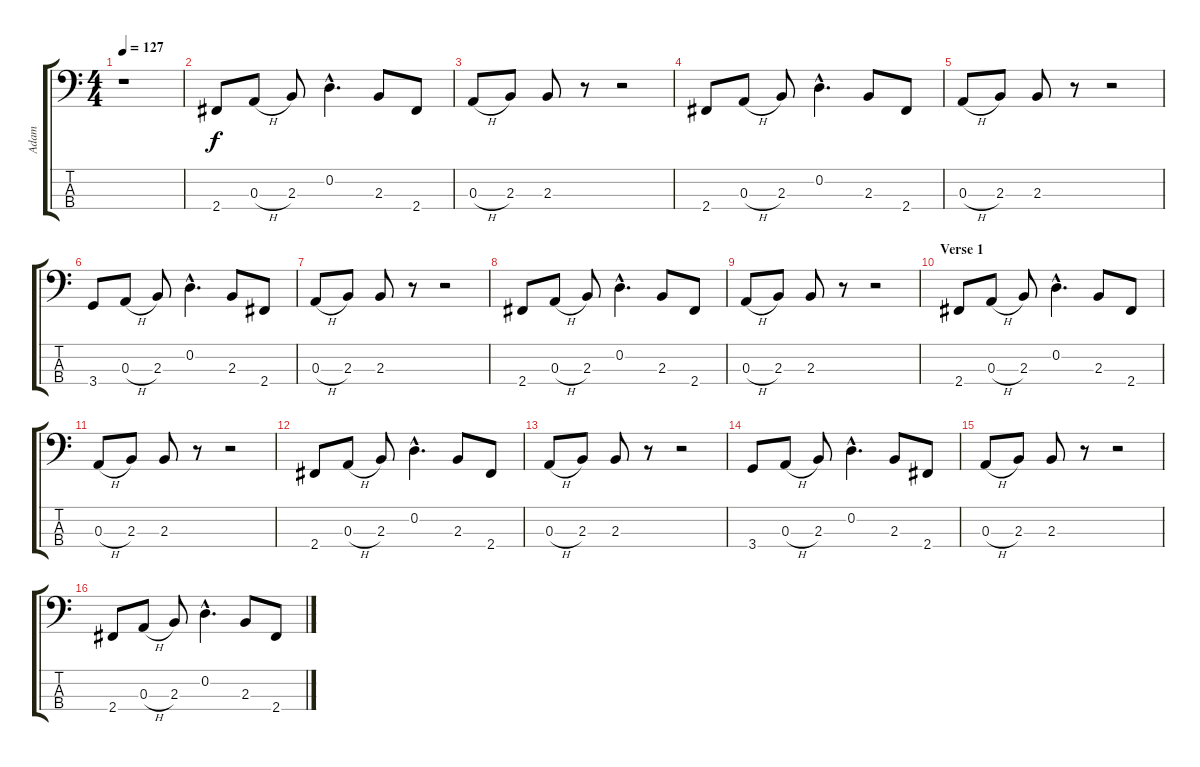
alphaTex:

\track ("Adam" "Adam") {instrument electricbassfinger}
\staff {score tabs}
\tuning (G2 D2 A1 E1) {hide}
\ts (4 4)
\tempo 127
\clef f4
\ks c
r.1{dy f instrument electricbassfinger} |
2.4.8 0.3{h}.8 2.3.8 0.2{hac}.4{d} 2.3.8 2.4.8 |
0.3{h}.8 2.3.8 2.3.8 r.8 r.2 |
2.4.8 0.3{h}.8 2.3.8 0.2{hac}.4{d} 2.3.8 2.4.8 |
0.3{h}.8 2.3.8 2.3.8 r.8 r.2 |
3.4.8 0.3{h}.8 2.3.8 0.2{hac}.4{d} 2.3.8 2.4.8 |
0.3{h}.8 2.3.8 2.3.8 r.8 r.2 |
2.4.8 0.3{h}.8 2.3.8 0.2{hac}.4{d} 2.3.8 2.4.8 |
0.3{h}.8 2.3.8 2.3.8 r.8 r.2 |
\section ("" "Verse 1")
2.4.8 0.3{h}.8 2.3.8 0.2{hac}.4{d} 2.3.8 2.4.8 |
0.3{h}.8 2.3.8 2.3.8 r.8 r.2 |
2.4.8 0.3{h}.8 2.3.8 0.2{hac}.4{d} 2.3.8 2.4.8 |
0.3{h}.8 2.3.8 2.3.8 r.8 r.2 |
3.4.8 0.3{h}.8 2.3.8 0.2{hac}.4{d} 2.3.8 2.4.8 |
0.3{h}.8 2.3.8 2.3.8 r.8 r.2 |
2.4.8 0.3{h}.8 2.3.8 0.2{hac}.4{d} 2.3.8 2.4.8
